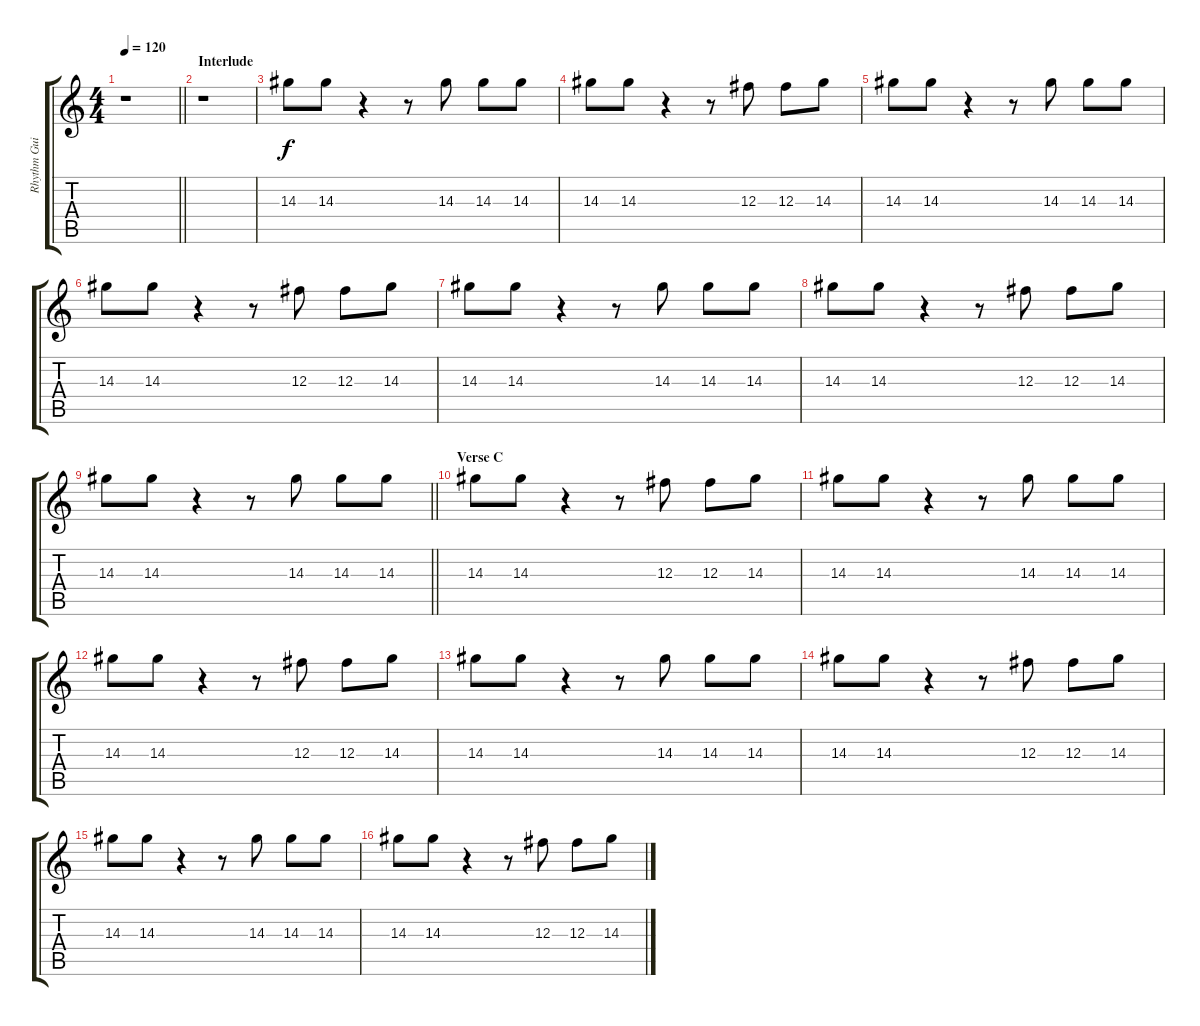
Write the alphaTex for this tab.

\track ("Rhythm Guitar II" "Rhythm Gui") {instrument overdrivenguitar}
\staff {score tabs}
\tuning (Eb4 Bb3 Gb3 Db3 Ab2 Eb2) {hide}
\ts (4 4)
\tempo 120
\clef g2
\barLineRight lightlight
\ks c
r.1{dy f} |
\section ("" "Interlude")
r.1 |
14.3.8 14.3.8 r.4 r.8 14.3.8 14.3.8 14.3.8 |
14.3.8 14.3.8 r.4 r.8 12.3.8 12.3.8 14.3.8 |
14.3.8 14.3.8 r.4 r.8 14.3.8 14.3.8 14.3.8 |
14.3.8 14.3.8 r.4 r.8 12.3.8 12.3.8 14.3.8 |
14.3.8 14.3.8 r.4 r.8 14.3.8 14.3.8 14.3.8 |
14.3.8 14.3.8 r.4 r.8 12.3.8 12.3.8 14.3.8 |
\barLineRight lightlight
14.3.8 14.3.8 r.4 r.8 14.3.8 14.3.8 14.3.8 |
\section ("" "Verse C")
14.3.8 14.3.8 r.4 r.8 12.3.8 12.3.8 14.3.8 |
14.3.8 14.3.8 r.4 r.8 14.3.8 14.3.8 14.3.8 |
14.3.8 14.3.8 r.4 r.8 12.3.8 12.3.8 14.3.8 |
14.3.8 14.3.8 r.4 r.8 14.3.8 14.3.8 14.3.8 |
14.3.8 14.3.8 r.4 r.8 12.3.8 12.3.8 14.3.8 |
14.3.8 14.3.8 r.4 r.8 14.3.8 14.3.8 14.3.8 |
14.3.8 14.3.8 r.4 r.8 12.3.8 12.3.8 14.3.8
